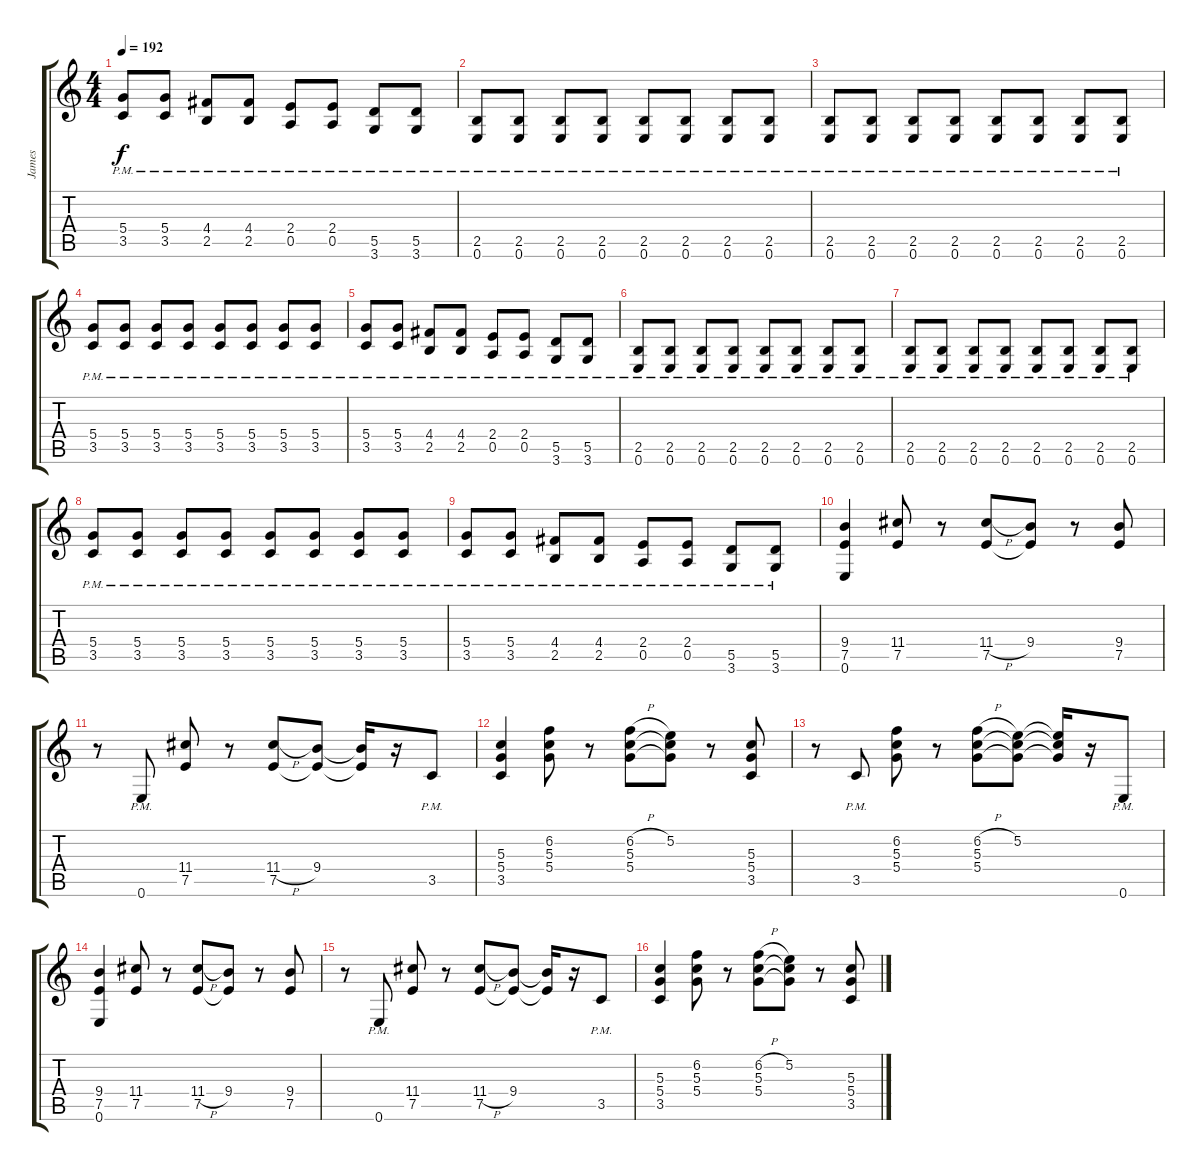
\track ("James" "James") {instrument distortionguitar}
\staff {score tabs}
\tuning (E4 B3 G3 D3 A2 E2) {hide}
\ts (4 4)
\tempo 192
\clef g2
\ks c
(5.4{pm} 3.5{pm}).8{dy f} (5.4{pm} 3.5{pm}).8 (4.4{pm} 2.5{pm}).8 (4.4{pm} 2.5{pm}).8 (2.4{pm} 0.5{pm}).8 (2.4{pm} 0.5{pm}).8 (5.5{pm} 3.6{pm}).8 (5.5{pm} 3.6{pm}).8 |
(2.5{pm} 0.6{pm}).8 (2.5{pm} 0.6{pm}).8 (2.5{pm} 0.6{pm}).8 (2.5{pm} 0.6{pm}).8 (2.5{pm} 0.6{pm}).8 (2.5{pm} 0.6{pm}).8 (2.5{pm} 0.6{pm}).8 (2.5{pm} 0.6{pm}).8 |
(2.5{pm} 0.6{pm}).8 (2.5{pm} 0.6{pm}).8 (2.5{pm} 0.6{pm}).8 (2.5{pm} 0.6{pm}).8 (2.5{pm} 0.6{pm}).8 (2.5{pm} 0.6{pm}).8 (2.5{pm} 0.6{pm}).8 (2.5{pm} 0.6{pm}).8 |
(5.4{pm} 3.5{pm}).8 (5.4{pm} 3.5{pm}).8 (5.4{pm} 3.5{pm}).8 (5.4{pm} 3.5{pm}).8 (5.4{pm} 3.5{pm}).8 (5.4{pm} 3.5{pm}).8 (5.4{pm} 3.5{pm}).8 (5.4{pm} 3.5{pm}).8 |
(5.4{pm} 3.5{pm}).8 (5.4{pm} 3.5{pm}).8 (4.4{pm} 2.5{pm}).8 (4.4{pm} 2.5{pm}).8 (2.4{pm} 0.5{pm}).8 (2.4{pm} 0.5{pm}).8 (5.5{pm} 3.6{pm}).8 (5.5{pm} 3.6{pm}).8 |
(2.5{pm} 0.6{pm}).8 (2.5{pm} 0.6{pm}).8 (2.5{pm} 0.6{pm}).8 (2.5{pm} 0.6{pm}).8 (2.5{pm} 0.6{pm}).8 (2.5{pm} 0.6{pm}).8 (2.5{pm} 0.6{pm}).8 (2.5{pm} 0.6{pm}).8 |
(2.5{pm} 0.6{pm}).8 (2.5{pm} 0.6{pm}).8 (2.5{pm} 0.6{pm}).8 (2.5{pm} 0.6{pm}).8 (2.5{pm} 0.6{pm}).8 (2.5{pm} 0.6{pm}).8 (2.5{pm} 0.6{pm}).8 (2.5{pm} 0.6{pm}).8 |
(5.4{pm} 3.5{pm}).8 (5.4{pm} 3.5{pm}).8 (5.4{pm} 3.5{pm}).8 (5.4{pm} 3.5{pm}).8 (5.4{pm} 3.5{pm}).8 (5.4{pm} 3.5{pm}).8 (5.4{pm} 3.5{pm}).8 (5.4{pm} 3.5{pm}).8 |
(5.4{pm} 3.5{pm}).8 (5.4{pm} 3.5{pm}).8 (4.4{pm} 2.5{pm}).8 (4.4{pm} 2.5{pm}).8 (2.4{pm} 0.5{pm}).8 (2.4{pm} 0.5{pm}).8 (5.5{pm} 3.6{pm}).8 (5.5{pm} 3.6{pm}).8 |
(9.4 7.5 0.6).4{volume 10} (11.4 7.5).8 r.8 (11.4{h} 7.5).8 (9.4 7.5{t}).8 r.8 (9.4 7.5).8 |
r.8 0.6{pm}.8 (11.4 7.5).8 r.8 (11.4{h} 7.5).8 (9.4 7.5{t}).8 (9.4{t} 7.5{t}).16 r.16 3.5{pm}.8 |
(5.3 5.4 3.5).4 (6.2 5.3 5.4).8 r.8 (6.2{h} 5.3 5.4).8 (5.2 5.3{t} 5.4{t}).8 r.8 (5.3 5.4 3.5).8 |
r.8 3.5{pm}.8 (6.2 5.3 5.4).8 r.8 (6.2{h} 5.3 5.4).8 (5.2 5.3{t} 5.4{t}).8 (5.2{t} 5.3{t} 5.4{t}).16 r.16 0.6{pm}.8 |
(9.4 7.5 0.6).4 (11.4 7.5).8 r.8 (11.4{h} 7.5).8 (9.4 7.5{t}).8 r.8 (9.4 7.5).8 |
r.8 0.6{pm}.8 (11.4 7.5).8 r.8 (11.4{h} 7.5).8 (9.4 7.5{t}).8 (9.4{t} 7.5{t}).16 r.16 3.5{pm}.8 |
(5.3 5.4 3.5).4 (6.2 5.3 5.4).8 r.8 (6.2{h} 5.3 5.4).8 (5.2 5.3{t} 5.4{t}).8 r.8 (5.3 5.4 3.5).8
